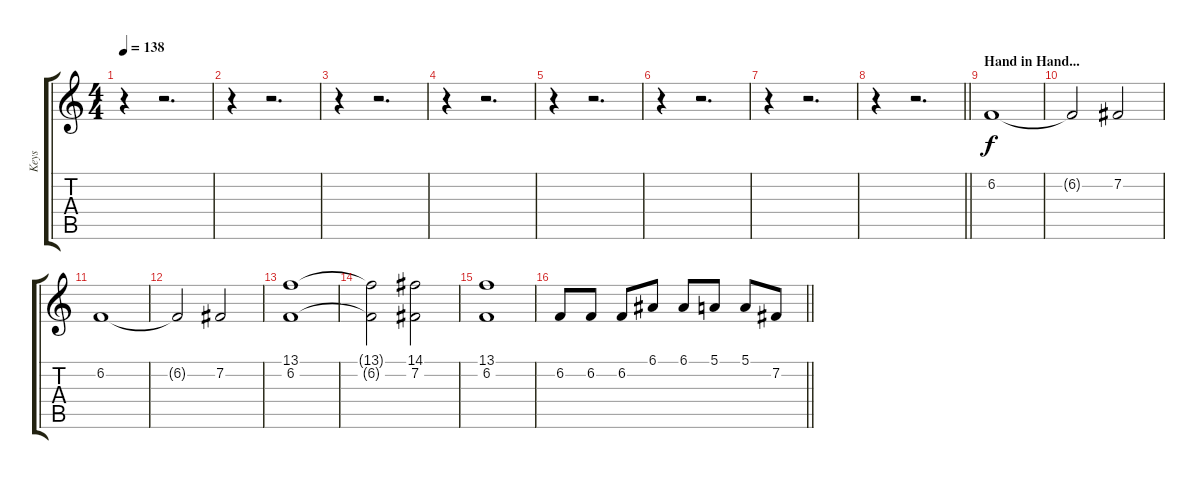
\track ("Keys" "Keys") {instrument stringensemble1}
\staff {score tabs}
\tuning (E4 B3 G3 D3 A2 E2) {hide}
\ts (4 4)
\tempo 138
\clef g2
\ks c
r.4{dy f} r.2{d} |
r.4 r.2{d} |
r.4 r.2{d} |
r.4 r.2{d} |
r.4 r.2{d} |
r.4 r.2{d} |
r.4 r.2{d} |
\barLineRight lightlight
r.4 r.2{d} |
\section ("" "Hand in Hand...")
6.2.1 |
6.2{t}.2 7.2.2 |
6.2.1 |
6.2{t}.2 7.2.2 |
(13.1 6.2).1 |
(13.1{t} 6.2{t}).2 (14.1 7.2).2 |
(13.1 6.2).1 |
\barLineRight lightlight
6.2.8 6.2.8 6.2.8 6.1.8 6.1.8 5.1.8 5.1.8 7.2.8
